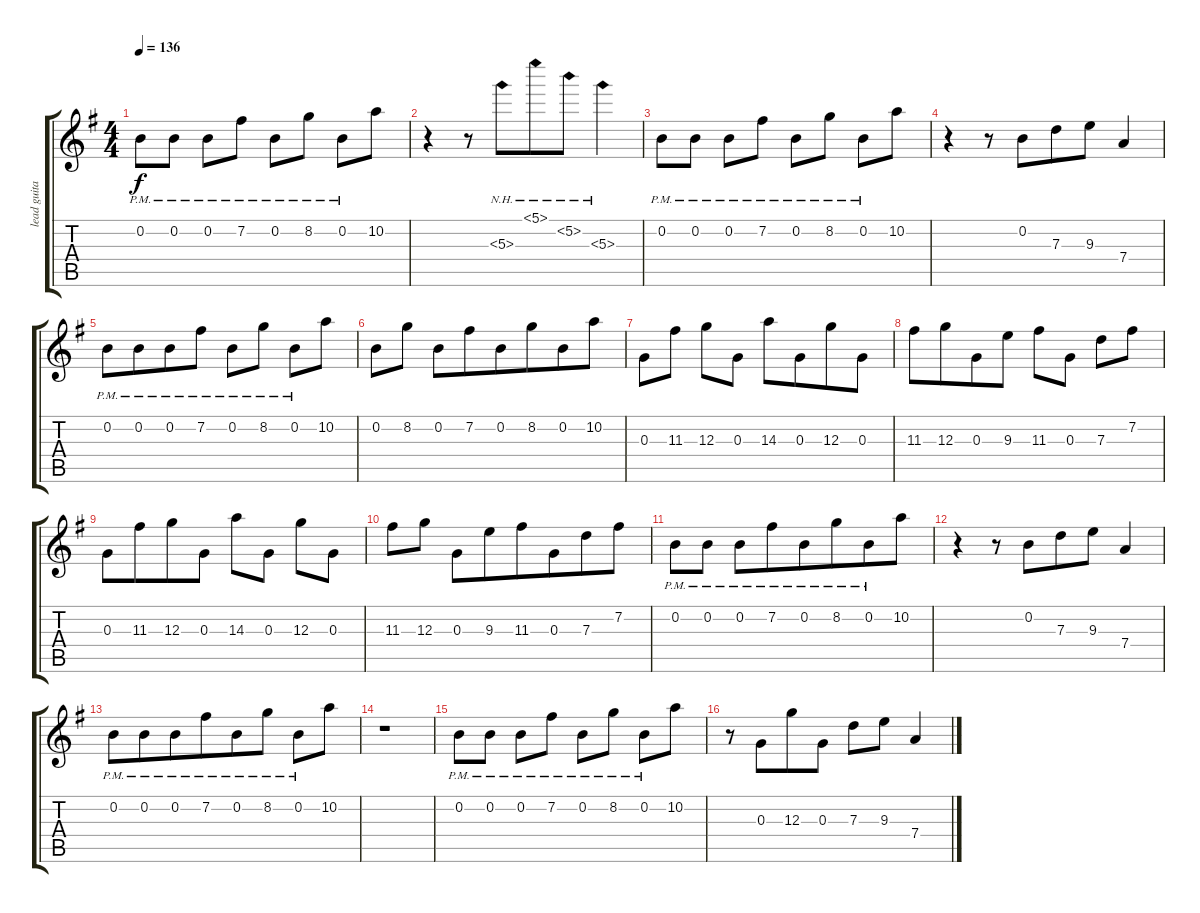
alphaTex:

\track ("lead guitar" "lead guita") {instrument overdrivenguitar}
\staff {score tabs}
\tuning (E4 B3 G3 D3 A2 E2) {hide}
\ts (4 4)
\tempo 136
\clef g2
\ks g
0.2{pm}.8{dy f} 0.2{pm}.8 0.2{pm}.8{beam merge} 7.2{pm}.8 0.2{pm}.8 8.2{pm}.8 0.2{pm}.8{beam merge} 10.2.8 |
r.4{beam merge} r.8{beam merge} 5.3{nh}.8{beam merge} 5.1{nh}.8 5.2{nh}.8{beam merge} 5.3{nh}.4 |
0.2{pm}.8 0.2{pm}.8 0.2{pm}.8{beam merge} 7.2{pm}.8 0.2{pm}.8 8.2{pm}.8 0.2{pm}.8{beam merge} 10.2.8 |
r.4{beam merge} r.8{beam merge} 0.2.8{beam merge} 7.3.8 9.3.8 7.4.4 |
0.2{pm}.8 0.2{pm}.8{beam merge} 0.2{pm}.8{beam merge} 7.2{pm}.8 0.2{pm}.8 8.2{pm}.8 0.2{pm}.8 10.2.8 |
0.2.8{beam merge} 8.2.8 0.2.8 7.2.8{beam merge} 0.2.8{beam merge} 8.2.8{beam merge} 0.2.8{beam merge} 10.2.8 |
0.3.8{beam merge} 11.3.8 12.3.8 0.3.8 14.3.8{beam merge} 0.3.8{beam merge} 12.3.8{beam merge} 0.3.8 |
11.3.8{beam merge} 12.3.8{beam merge} 0.3.8{beam merge} 9.3.8 11.3.8 0.3.8 7.3.8 7.2.8 |
0.3.8{beam merge} 11.3.8{beam merge} 12.3.8{beam merge} 0.3.8 14.3.8{beam merge} 0.3.8 12.3.8 0.3.8 |
11.3.8 12.3.8 0.3.8 9.3.8{beam merge} 11.3.8 0.3.8{beam merge} 7.3.8{beam merge} 7.2.8 |
0.2{pm}.8{beam merge} 0.2{pm}.8 0.2{pm}.8 7.2{pm}.8{beam merge} 0.2{pm}.8 8.2{pm}.8{beam merge} 0.2{pm}.8{beam merge} 10.2.8 |
r.4{beam merge} r.8{beam merge} 0.2.8{beam merge} 7.3.8 9.3.8 7.4.4 |
0.2{pm}.8 0.2{pm}.8{beam merge} 0.2{pm}.8 7.2{pm}.8{beam merge} 0.2{pm}.8 8.2{pm}.8 0.2{pm}.8 10.2.8 |
r.1 |
0.2{pm}.8 0.2{pm}.8 0.2{pm}.8{beam merge} 7.2{pm}.8 0.2{pm}.8 8.2{pm}.8 0.2{pm}.8{beam merge} 10.2.8 |
r.8{beam merge} 0.3.8{beam merge} 12.3.8 0.3.8 7.3.8 9.3.8 7.4.4
